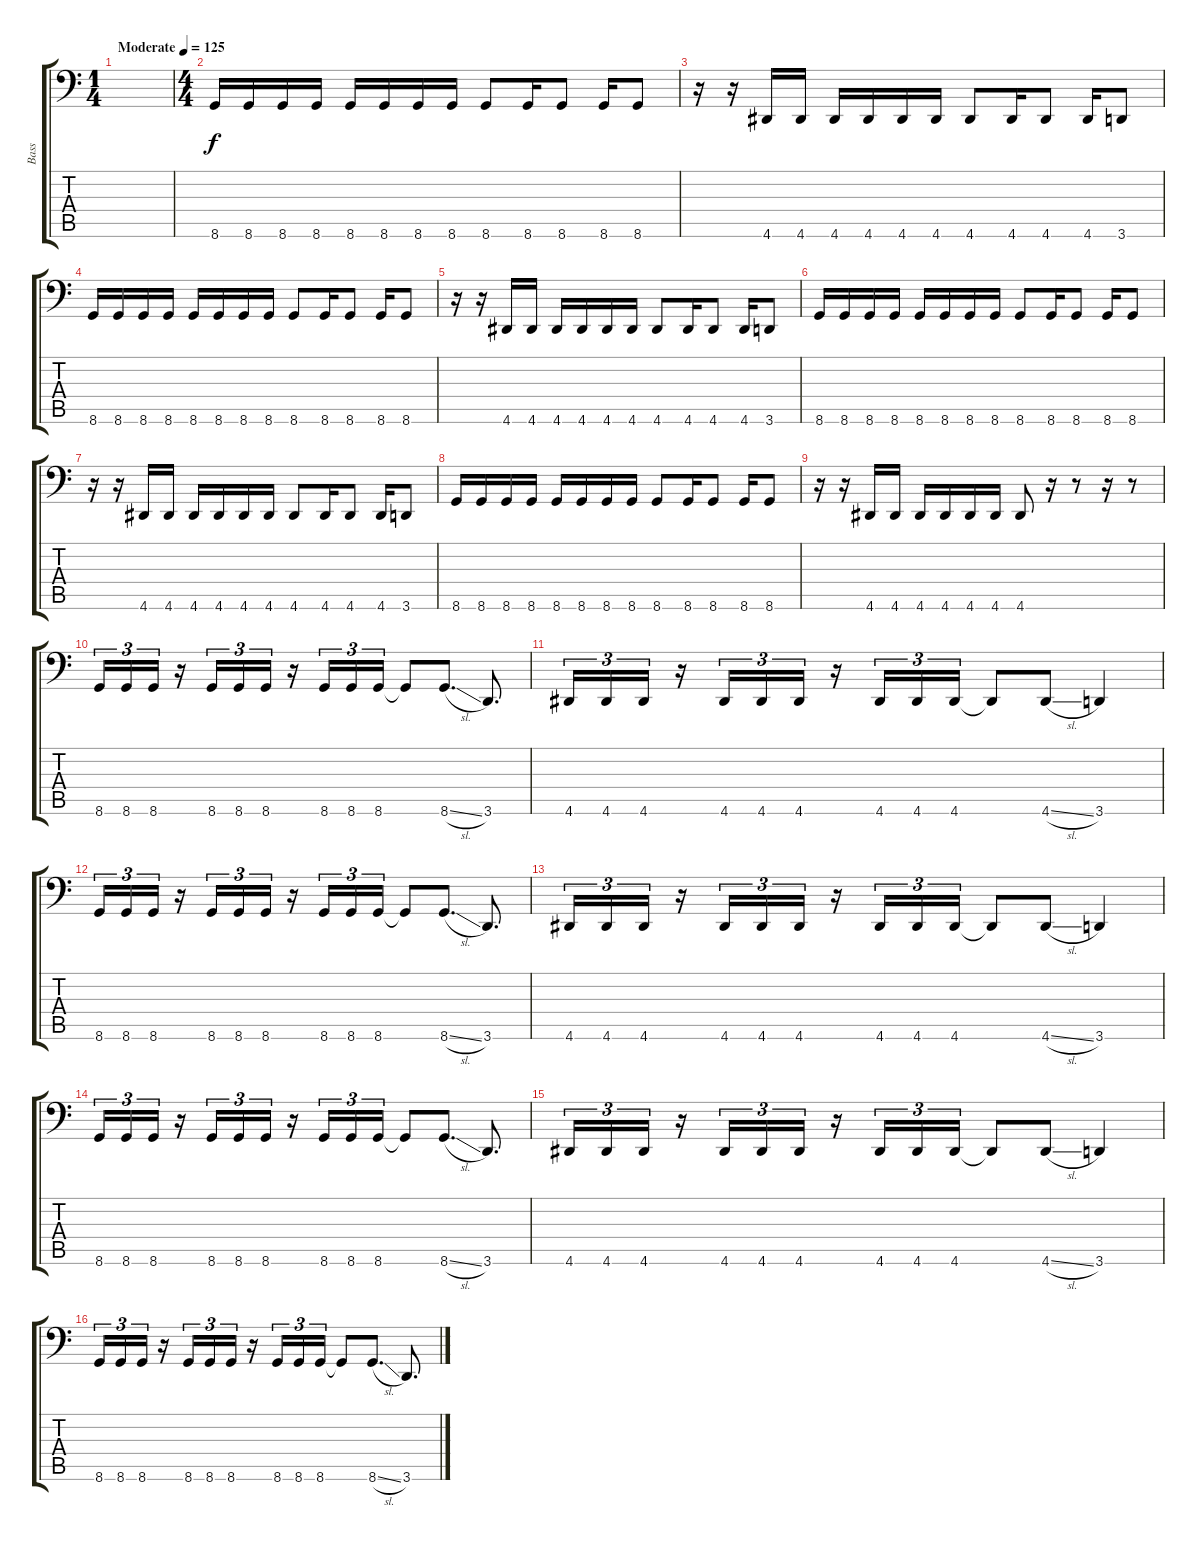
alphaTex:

\track ("Bass" "Bass") {instrument electricbasspick}
\staff {score tabs}
\tuning (Db3 Ab2 E2 B1 Gb1 B0) {hide}
\ts (1 4)
\tempo (125 "Moderate")
\clef f4
\ks c
|
\ts (4 4)
8.6.16 8.6.16 8.6.16 8.6.16 8.6.16 8.6.16 8.6.16 8.6.16 8.6.8 8.6.16 8.6.8 8.6.16 8.6.8 |
r.16 r.16 4.6.16 4.6.16 4.6.16 4.6.16 4.6.16 4.6.16 4.6.8 4.6.16 4.6.8 4.6.16 3.6.8 |
8.6.16 8.6.16 8.6.16 8.6.16 8.6.16 8.6.16 8.6.16 8.6.16 8.6.8 8.6.16 8.6.8 8.6.16 8.6.8 |
r.16 r.16 4.6.16 4.6.16 4.6.16 4.6.16 4.6.16 4.6.16 4.6.8 4.6.16 4.6.8 4.6.16 3.6.8 |
8.6.16 8.6.16 8.6.16 8.6.16 8.6.16 8.6.16 8.6.16 8.6.16 8.6.8 8.6.16 8.6.8 8.6.16 8.6.8 |
r.16 r.16 4.6.16 4.6.16 4.6.16 4.6.16 4.6.16 4.6.16 4.6.8 4.6.16 4.6.8 4.6.16 3.6.8 |
8.6.16 8.6.16 8.6.16 8.6.16 8.6.16 8.6.16 8.6.16 8.6.16 8.6.8 8.6.16 8.6.8 8.6.16 8.6.8 |
r.16 r.16 4.6.16 4.6.16 4.6.16 4.6.16 4.6.16 4.6.16 4.6.8 r.16 r.8 r.16 r.8 |
8.6.16{tu (3 2) volume 14} 8.6.16{tu (3 2)} 8.6.16{tu (3 2)} r.16 8.6.16{tu (3 2)} 8.6.16{tu (3 2)} 8.6.16{tu (3 2)} r.16 8.6.16{tu (3 2)} 8.6.16{tu (3 2)} 8.6.16{tu (3 2)} 8.6{t}.8 8.6{sl}.8{d} 3.6.8{d} |
4.6.16{tu (3 2)} 4.6.16{tu (3 2)} 4.6.16{tu (3 2)} r.16 4.6.16{tu (3 2)} 4.6.16{tu (3 2)} 4.6.16{tu (3 2)} r.16 4.6.16{tu (3 2)} 4.6.16{tu (3 2)} 4.6.16{tu (3 2)} 4.6{t}.8 4.6{sl}.8 3.6.4 |
8.6.16{tu (3 2)} 8.6.16{tu (3 2)} 8.6.16{tu (3 2)} r.16 8.6.16{tu (3 2)} 8.6.16{tu (3 2)} 8.6.16{tu (3 2)} r.16 8.6.16{tu (3 2)} 8.6.16{tu (3 2)} 8.6.16{tu (3 2)} 8.6{t}.8 8.6{sl}.8{d} 3.6.8{d} |
4.6.16{tu (3 2)} 4.6.16{tu (3 2)} 4.6.16{tu (3 2)} r.16 4.6.16{tu (3 2)} 4.6.16{tu (3 2)} 4.6.16{tu (3 2)} r.16 4.6.16{tu (3 2)} 4.6.16{tu (3 2)} 4.6.16{tu (3 2)} 4.6{t}.8 4.6{sl}.8 3.6.4 |
8.6.16{tu (3 2)} 8.6.16{tu (3 2)} 8.6.16{tu (3 2)} r.16 8.6.16{tu (3 2)} 8.6.16{tu (3 2)} 8.6.16{tu (3 2)} r.16 8.6.16{tu (3 2)} 8.6.16{tu (3 2)} 8.6.16{tu (3 2)} 8.6{t}.8 8.6{sl}.8{d} 3.6.8{d} |
4.6.16{tu (3 2)} 4.6.16{tu (3 2)} 4.6.16{tu (3 2)} r.16 4.6.16{tu (3 2)} 4.6.16{tu (3 2)} 4.6.16{tu (3 2)} r.16 4.6.16{tu (3 2)} 4.6.16{tu (3 2)} 4.6.16{tu (3 2)} 4.6{t}.8 4.6{sl}.8 3.6.4 |
8.6.16{tu (3 2)} 8.6.16{tu (3 2)} 8.6.16{tu (3 2)} r.16 8.6.16{tu (3 2)} 8.6.16{tu (3 2)} 8.6.16{tu (3 2)} r.16 8.6.16{tu (3 2)} 8.6.16{tu (3 2)} 8.6.16{tu (3 2)} 8.6{t}.8 8.6{sl}.8{d} 3.6.8{d}
